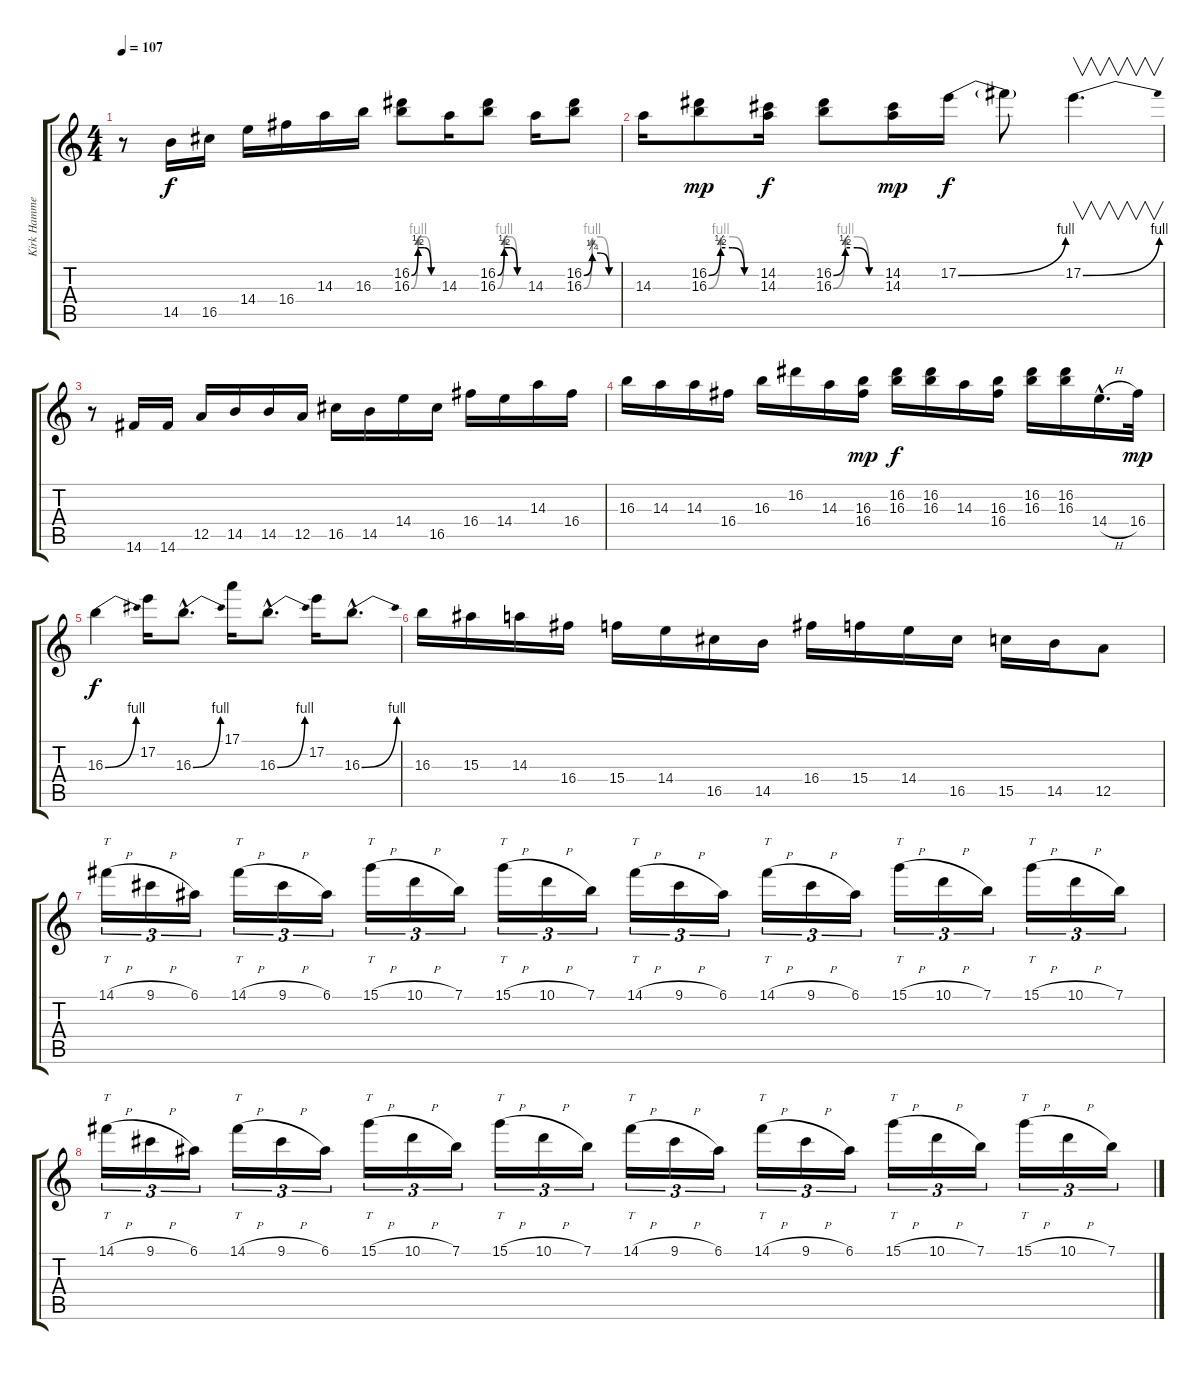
\track ("Kirk Hammett" "Kirk Hamme") {instrument distortionguitar}
\staff {score tabs}
\tuning (E4 B3 G3 D3 A2 E2) {hide}
\ts (4 4)
\tempo 107
\clef g2
\ks c
r.8{dy f} 14.5.16 16.5.16 14.4.16 16.4.16 14.3.16 16.3.16 (16.2{be (custom 0 0 15 2 30 2 45 0 60 0)} 16.3{be (custom 0 0 15 4 30 4 45 0 60 0)}).8 14.3.16 (16.2{be (custom 0 0 15 2 30 2 45 0 60 0)} 16.3{be (custom 0 0 15 4 30 4 45 0 60 0)}).8 14.3.16 (16.2{be (custom 0 0 15 1 30 1 45 0 60 0)} 16.3{be (custom 0 0 15 4 30 4 45 0 60 0)}).8 |
14.3.16 (16.2{be (custom 0 0 15 2 30 2 45 0 60 0)} 16.3{be (custom 0 0 15 4 30 4 45 0 60 0)}).8{dy mp} (14.2 14.3).16{dy f} (16.2{be (custom 0 0 15 2 30 2 45 0 60 0)} 16.3{be (custom 0 0 15 4 30 4 45 0 60 0)}).8 (14.2 14.3).16{dy mp} 17.2{be (bend 0 0 60 4)}.16{dy f} 17.2{t}.8 17.2{be (bend 0 0 60 4)}.4{v d} |
r.8 14.6.16 14.6.16 12.5.16 14.5.16 14.5.16 12.5.16 16.5.16 14.5.16 14.4.16 16.5.16 16.4.16 14.4.16 14.3.16 16.4.16 |
16.3.16 14.3.16 14.3.16 16.4.16 16.3.16 16.2.16 14.3.16 (16.3 16.4).16{dy mp} (16.2 16.3).16{dy f} (16.2 16.3).16 14.3.16 (16.3 16.4).16 (16.2 16.3).16 (16.2 16.3).16 14.4{h hac}.16{d} 16.4.32{dy mp} |
16.3{be (bend 0 0 60 4)}.4{dy f} 17.2.16 16.3{be (bend 0 0 60 4) hac}.8{d} 17.1.16 16.3{be (bend 0 0 60 4) hac}.8{d} 17.2.16 16.3{be (bend 0 0 60 4) hac}.8{d} |
16.3.16 15.3.16 14.3.16 16.4.16 15.4.16 14.4.16 16.5.16 14.5.16 16.4.16 15.4.16 14.4.16 16.5.16 15.5.16 14.5.16 12.5.8 |
14.1{h}.16{tt tu (3 2)} 9.1{h}.16{tu (3 2)} 6.1.16{tu (3 2)} 14.1{h}.16{tt tu (3 2)} 9.1{h}.16{tu (3 2)} 6.1.16{tu (3 2)} 15.1{h}.16{tt tu (3 2)} 10.1{h}.16{tu (3 2)} 7.1.16{tu (3 2)} 15.1{h}.16{tt tu (3 2)} 10.1{h}.16{tu (3 2)} 7.1.16{tu (3 2)} 14.1{h}.16{tt tu (3 2)} 9.1{h}.16{tu (3 2)} 6.1.16{tu (3 2)} 14.1{h}.16{tt tu (3 2)} 9.1{h}.16{tu (3 2)} 6.1.16{tu (3 2)} 15.1{h}.16{tt tu (3 2)} 10.1{h}.16{tu (3 2)} 7.1.16{tu (3 2)} 15.1{h}.16{tt tu (3 2)} 10.1{h}.16{tu (3 2)} 7.1.16{tu (3 2)} |
14.1{h}.16{tt tu (3 2)} 9.1{h}.16{tu (3 2)} 6.1.16{tu (3 2)} 14.1{h}.16{tt tu (3 2)} 9.1{h}.16{tu (3 2)} 6.1.16{tu (3 2)} 15.1{h}.16{tt tu (3 2)} 10.1{h}.16{tu (3 2)} 7.1.16{tu (3 2)} 15.1{h}.16{tt tu (3 2)} 10.1{h}.16{tu (3 2)} 7.1.16{tu (3 2)} 14.1{h}.16{tt tu (3 2)} 9.1{h}.16{tu (3 2)} 6.1.16{tu (3 2)} 14.1{h}.16{tt tu (3 2)} 9.1{h}.16{tu (3 2)} 6.1.16{tu (3 2)} 15.1{h}.16{tt tu (3 2)} 10.1{h}.16{tu (3 2)} 7.1.16{tu (3 2)} 15.1{h}.16{tt tu (3 2)} 10.1{h}.16{tu (3 2)} 7.1.16{tu (3 2)}
